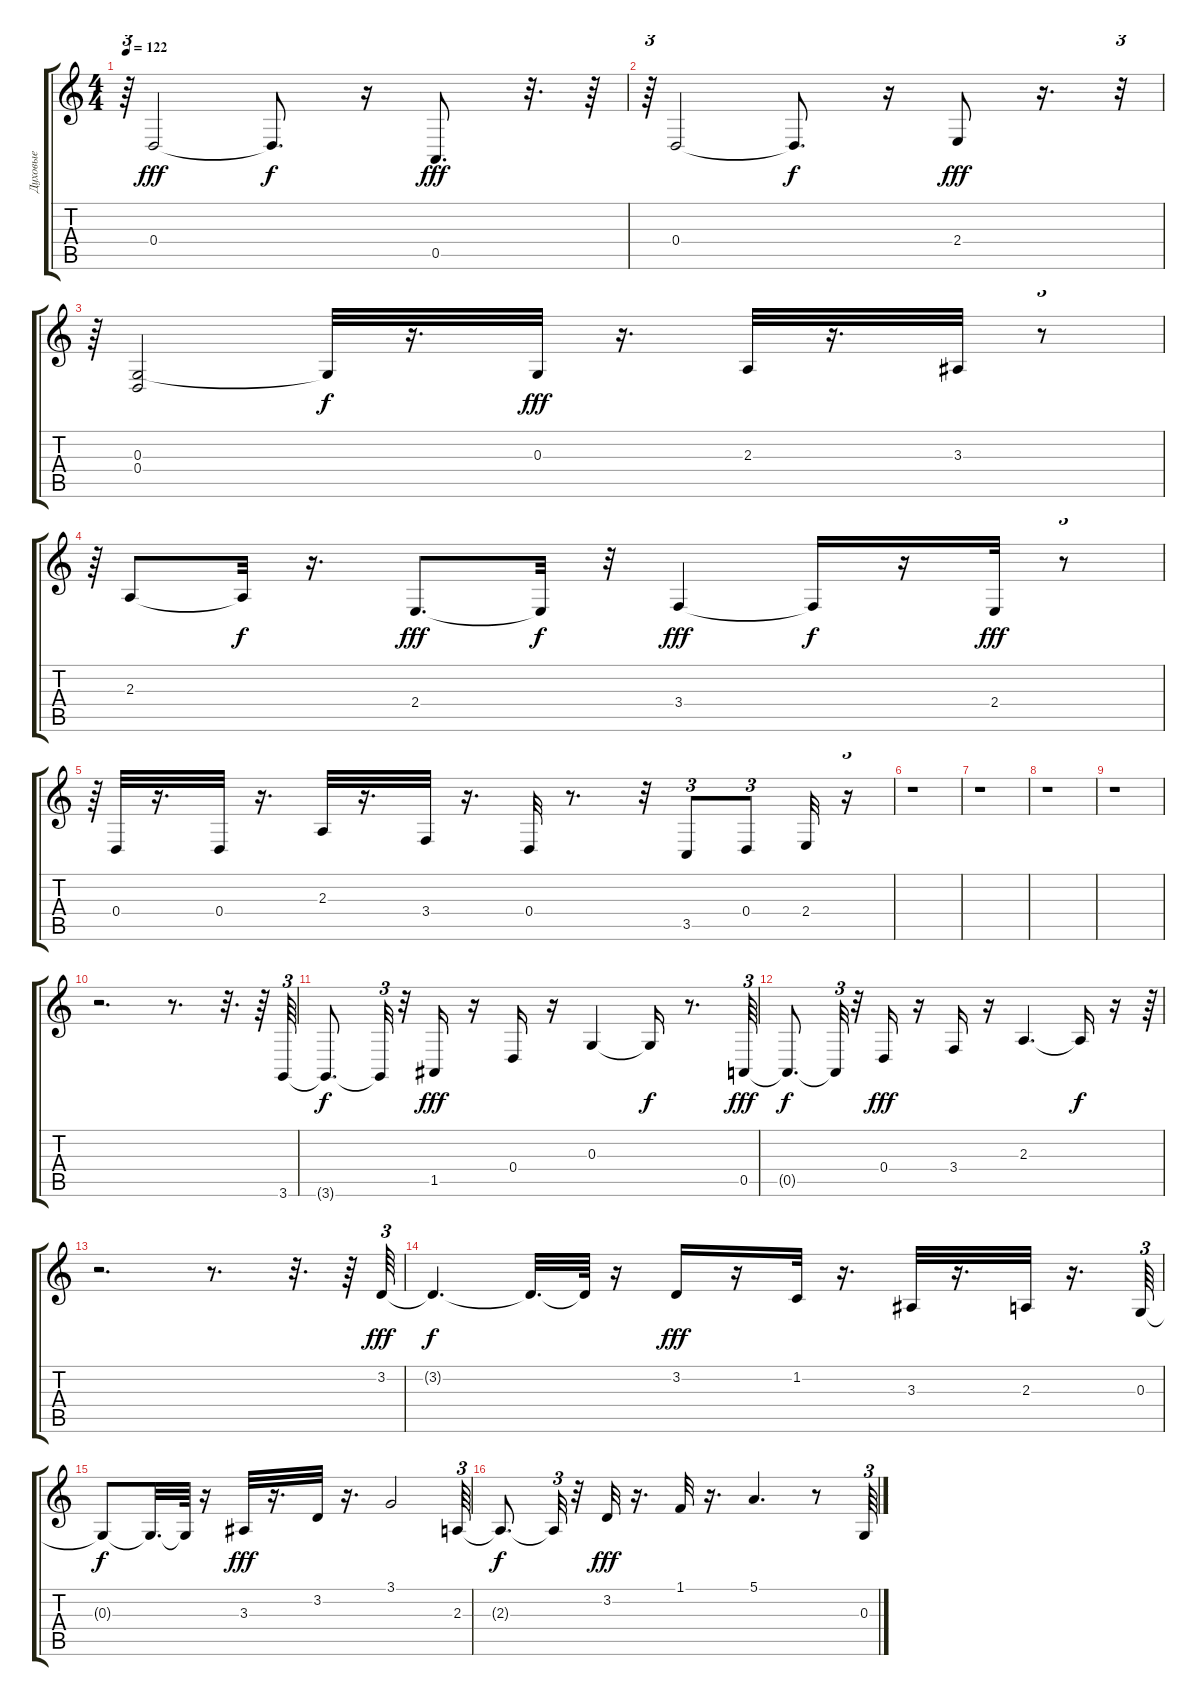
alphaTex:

\track ("Духовые" "Духовые") {instrument trombone}
\staff {score tabs}
\tuning (E4 B3 G3 D3 A2 E2) {hide}
\ts (4 4)
\tempo 122
\clef g2
\ks c
r.64{tu (3 2) dy fff} 0.4.2 0.4{t}.8{d dy f} r.16 0.5.8{d dy fff} r.32{d} r.64 |
r.64{tu (3 2)} 0.4.2 0.4{t}.8{d dy f} r.16 2.4.8{dy fff} r.16{d} r.32{tu (3 2)} |
r.64{tu (3 2)} (0.3 0.4).2 0.3{t}.32{dy f} r.16{d} 0.3.32{dy fff} r.16{d} 2.3.32 r.16{d} 3.3.32 r.8{tu (3 2)} |
r.64{tu (3 2)} 2.3.8 2.3{t}.32{dy f} r.16{d} 2.4.8{d dy fff} 2.4{t}.32{dy f} r.32 3.4.4{dy fff} 3.4{t}.16{dy f} r.16 2.4.32{dy fff} r.8{tu (3 2)} |
r.64{tu (3 2)} 0.4.32 r.16{d} 0.4.32 r.16{d} 2.3.32 r.16{d} 3.4.32 r.16{d} 0.4.32 r.8{d} r.32 3.5.8{tu (3 2)} 0.4.8{tu (3 2)} 2.4.32 r.16{tu (3 2)} |
r.1 |
r.1 |
r.1 |
r.1 |
r.2{d} r.8{d} r.32{d} r.64 3.6.64{tu (3 2)} |
3.6{t}.8{d dy f} 3.6{t}.32{tu (3 2)} r.32 1.5.16{dy fff} r.16 0.4.16 r.16 0.3.4 0.3{t}.16{dy f} r.8{d} 0.5.64{tu (3 2) dy fff} |
0.5{t}.8{d dy f} 0.5{t}.32{tu (3 2)} r.32 0.4.16{dy fff} r.16 3.4.16 r.16 2.3.4{d} 2.3{t}.16{dy f} r.16 r.64{tu (3 2)} |
r.2{d} r.8{d} r.32{d} r.64 3.2.64{tu (3 2) dy fff} |
3.2{t}.4{d dy f} 3.2{t}.32{d} 3.2{t}.64 r.16 3.2.16{dy fff} r.16 1.2.32 r.16{d} 3.3.32 r.16{d} 2.3.32 r.16{d} 0.3.64{tu (3 2)} |
0.3{t}.8{dy f} 0.3{t}.32{d} 0.3{t}.64 r.16 3.3.32{dy fff} r.16{d} 3.2.32 r.16{d} 3.1.2 2.3.64{tu (3 2)} |
2.3{t}.8{d dy f} 2.3{t}.32{tu (3 2)} r.32 3.2.32{dy fff} r.16{d} 1.1.32 r.16{d} 5.1.4{d} r.8 0.3.64{tu (3 2)}
